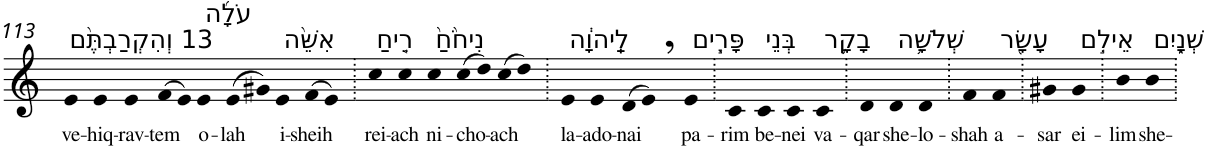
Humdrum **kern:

**kern	**text
*part1	*part1
*staff1	*staff1
*I"Piano	*
*I'Pno	*
!!LO:PB:g=z
*clefG2	*
*k[]	*
=113	=113
!LO:TX:a:t=13 וְהִקְרַבְתֶּ֨ם	!
!	!LO:LY:b
4e	ve-
!	!LO:LY:b
4e	-hiq-
!	!LO:LY:b
4e	-rav-
!	!LO:LY:b
(>8f	-tem
8e)	.
!LO:TX:a:t=עֹלָ֜ה	!
!	!LO:LY:b
4e	o-
!	!LO:LY:b
(>8e	-lah
8g#X)	.
!LO:TX:a:t=אִשֵּׁ֨ה	!
!	!LO:LY:b
4e	i-
!	!LO:LY:b
(>8f	-sheih
8e)	.
=114.	=114.
!LO:TX:a:t=רֵ֤יחַ	!
!	!LO:LY:b
4cc	rei-
!	!LO:LY:b
4cc	-ach
!LO:TX:a:t=נִיחֹ֙חַ֙	!
!	!LO:LY:b
4cc	ni-
!	!LO:LY:b
(>8cc	-cho-
8dd)	.
!	!LO:LY:b
(>8cc	-ach
8dd)	.
=115.	=115.
!LO:TX:a:t=לַֽיהוָ֔ה	!
!	!LO:LY:b
4e	la-
!	!LO:LY:b
4e	-ado-
!	!LO:LY:b
(>8d	-nai
8e,)	.
!LO:TX:a:t=פָּרִ֧ים	!
!	!LO:LY:b
4e	pa-
=116.	=116.
!	!LO:LY:b
4c	-rim
!LO:TX:a:t=בְּנֵי	!
!	!LO:LY:b
4c	be-
!	!LO:LY:b
4c	-nei
!LO:TX:a:t=בָקָ֛ר	!
!	!LO:LY:b
4c	va-
=117.	=117.
!	!LO:LY:b
4d	-qar
!LO:TX:a:t=שְׁלֹשָׁ֥ה	!
!	!LO:LY:b
4d	she-
!	!LO:LY:b
4d	-lo-
=118.	=118.
!	!LO:LY:b
4f	-shah
!LO:TX:a:t=עָשָׂ֖ר	!
!	!LO:LY:b
4f	a-
=119.	=119.
!	!LO:LY:b
4g#X	-sar
!LO:TX:a:t=אֵילִ֣ם	!
!	!LO:LY:b
4g#	ei-
=120.	=120.
!	!LO:LY:b
4b	-lim
!LO:TX:a:t=שְׁנָ֑יִם	!
!	!LO:LY:b
4b	she-
=.	=.
*-	*-
